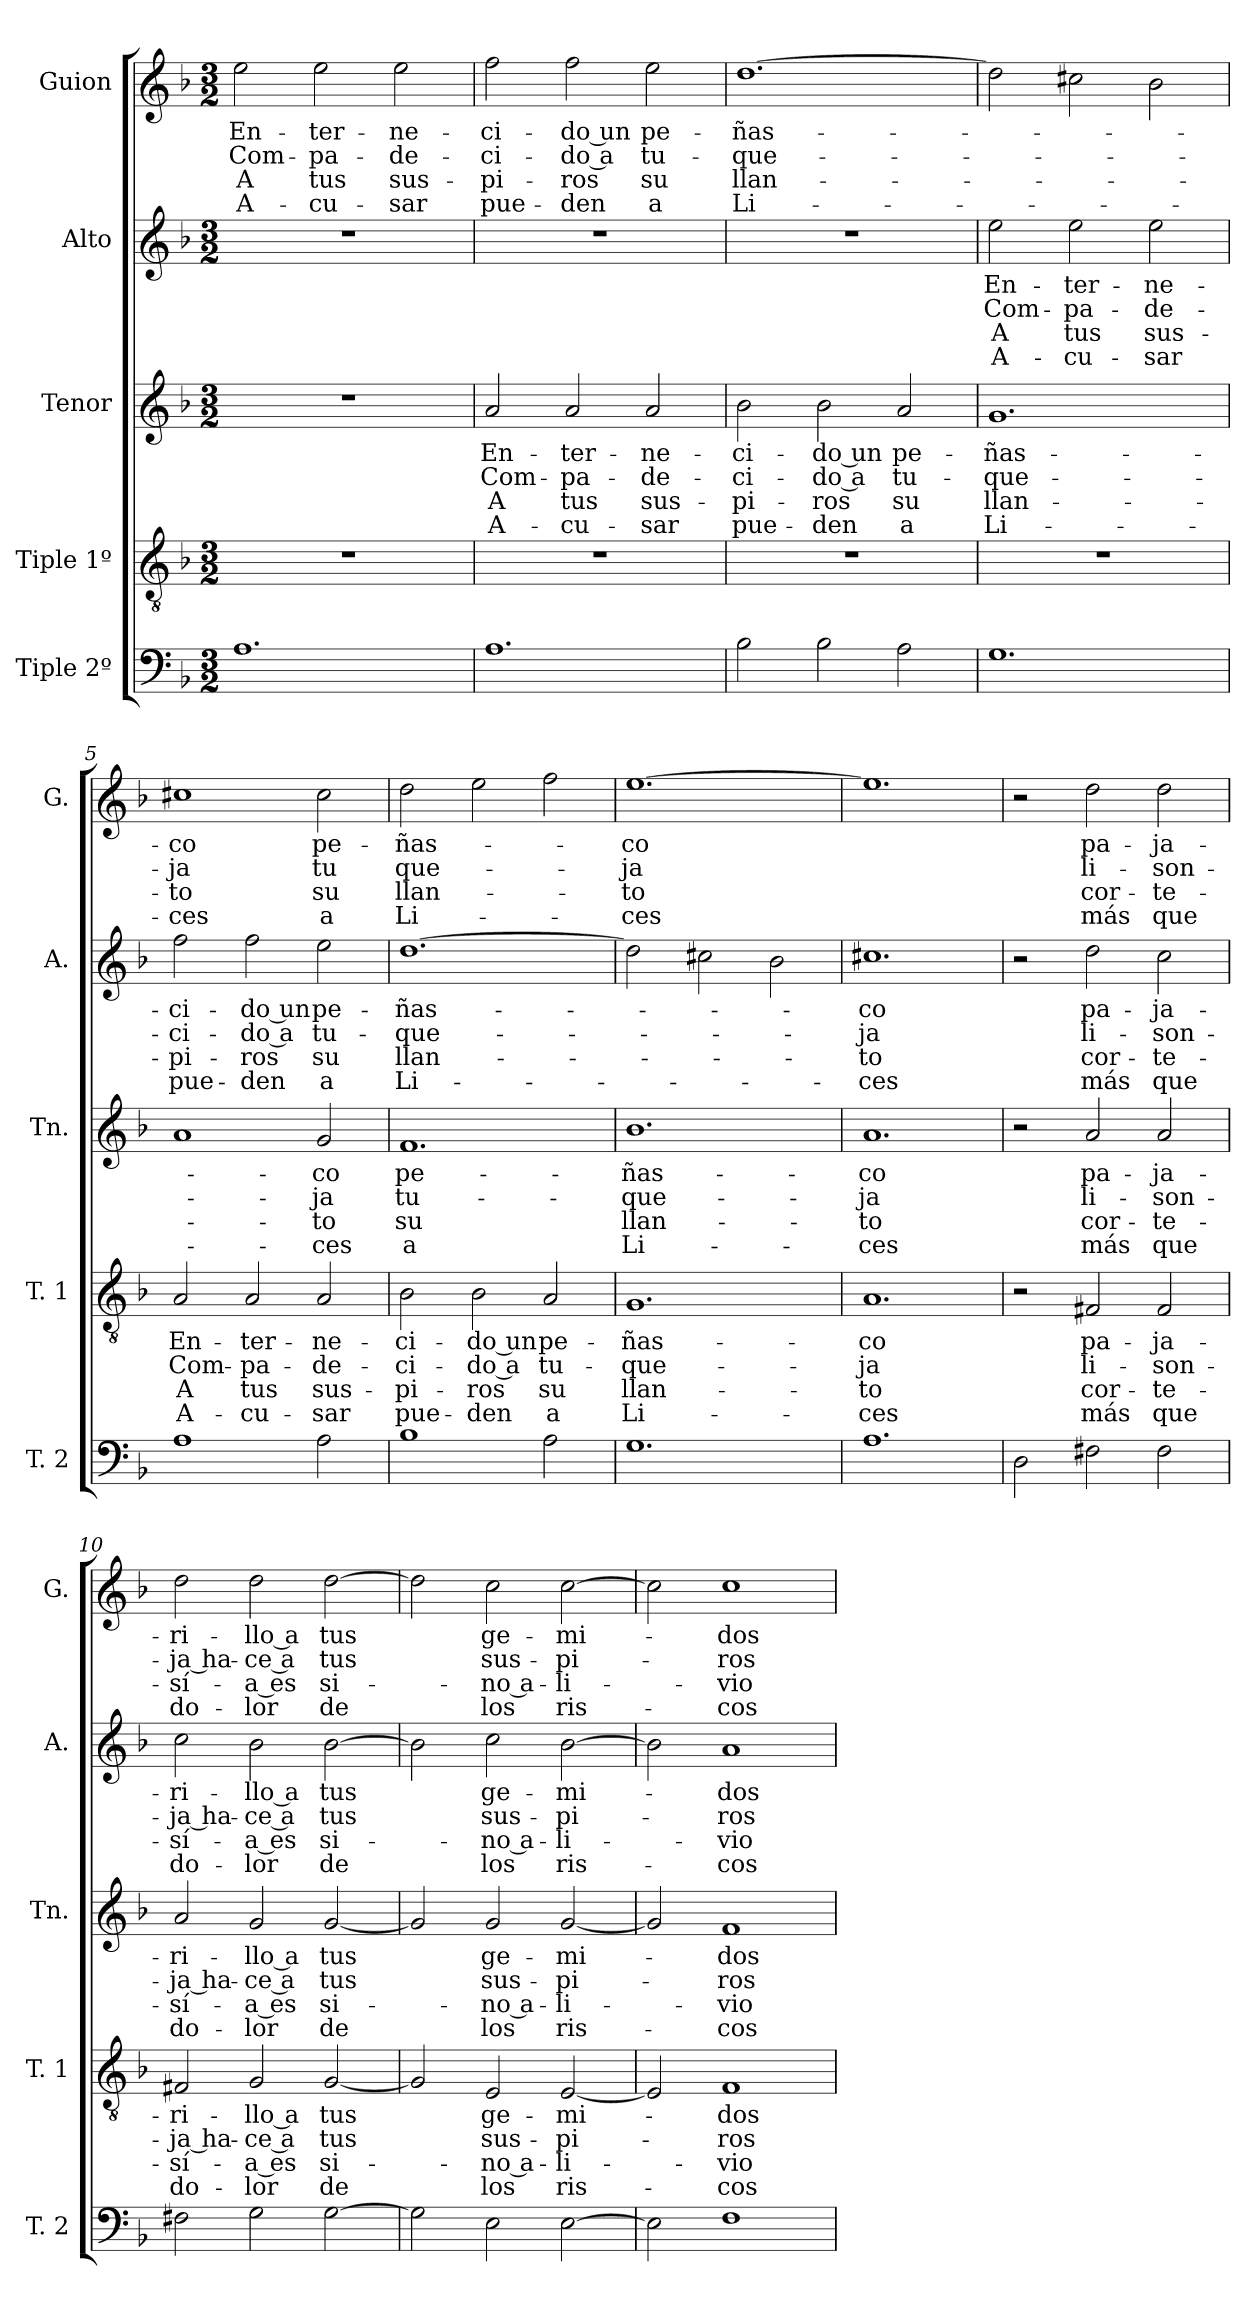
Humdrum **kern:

**kern	**kern	**text	**text	**text	**text	**kern	**text	**text	**text	**text	**kern	**text	**text	**text	**text	**kern	**text	**text	**text	**text
*part5	*part4	*part4	*part4	*part4	*part4	*part3	*part3	*part3	*part3	*part3	*part2	*part2	*part2	*part2	*part2	*part1	*part1	*part1	*part1	*part1
*staff5	*staff4	*staff4	*staff4	*staff4	*staff4	*staff3	*staff3	*staff3	*staff3	*staff3	*staff2	*staff2	*staff2	*staff2	*staff2	*staff1	*staff1	*staff1	*staff1	*staff1
*I"Tiple 2º	*I"Tiple 1º	*	*	*	*	*I"Tenor	*	*	*	*	*I"Alto	*	*	*	*	*I"Guion	*	*	*	*
*I'T. 2	*I'T. 1	*	*	*	*	*I'Tn.	*	*	*	*	*I'A.	*	*	*	*	*I'G.	*	*	*	*
*clefF4	*clefGv2	*	*	*	*	*clefG2	*	*	*	*	*clefG2	*	*	*	*	*clefG2	*	*	*	*
*k[b-]	*k[b-]	*	*	*	*	*k[b-]	*	*	*	*	*k[b-]	*	*	*	*	*k[b-]	*	*	*	*
*M3/2	*M3/2	*	*	*	*	*M3/2	*	*	*	*	*M3/2	*	*	*	*	*M3/2	*	*	*	*
=1	=1	=1	=1	=1	=1	=1	=1	=1	=1	=1	=1	=1	=1	=1	=1	=1	=1	=1	=1	=1
1.A	1.r	.	.	.	.	1.r	.	.	.	.	1.r	.	.	.	.	2ee	En-	Com-	A	A-
.	.	.	.	.	.	.	.	.	.	.	.	.	.	.	.	2ee	-ter-	-pa-	tus	-cu-
.	.	.	.	.	.	.	.	.	.	.	.	.	.	.	.	2ee	-ne-	-de-	sus-	-sar
=2	=2	=2	=2	=2	=2	=2	=2	=2	=2	=2	=2	=2	=2	=2	=2	=2	=2	=2	=2	=2
1.A	1.r	.	.	.	.	2a	En-	Com-	A	A-	1.r	.	.	.	.	2ff	-ci-	-ci-	-pi-	pue-
.	.	.	.	.	.	2a	-ter-	-pa-	tus	-cu-	.	.	.	.	.	2ff	-do un	-do a	-ros	-den
.	.	.	.	.	.	2a	-ne-	-de-	sus-	-sar	.	.	.	.	.	2ee	pe-	tu-	su	a
=3	=3	=3	=3	=3	=3	=3	=3	=3	=3	=3	=3	=3	=3	=3	=3	=3	=3	=3	=3	=3
2B-	1.r	.	.	.	.	2b-	-ci-	-ci-	-pi-	pue-	1.r	.	.	.	.	[1.dd	-ñas-	-que-	llan-	Li-
2B-	.	.	.	.	.	2b-	-do un	-do a	-ros	-den	.	.	.	.	.	.	.	.	.	.
2A	.	.	.	.	.	2a	pe-	tu-	su	a	.	.	.	.	.	.	.	.	.	.
=4	=4	=4	=4	=4	=4	=4	=4	=4	=4	=4	=4	=4	=4	=4	=4	=4	=4	=4	=4	=4
1.G	1.r	.	.	.	.	1.g	-ñas-	-que-	llan-	Li-	2ee	En-	Com-	A	A-	2dd]	.	.	.	.
.	.	.	.	.	.	.	.	.	.	.	2ee	-ter-	-pa-	tus	-cu-	2cc#X	.	.	.	.
.	.	.	.	.	.	.	.	.	.	.	2ee	-ne-	-de-	sus-	-sar	2b-	.	.	.	.
=5	=5	=5	=5	=5	=5	=5	=5	=5	=5	=5	=5	=5	=5	=5	=5	=5	=5	=5	=5	=5
1A	2A	En-	Com-	A	A-	1a	.	.	.	.	2ff	-ci-	-ci-	-pi-	pue-	1cc#X	-co	-ja	-to	-ces
.	2A	-ter-	-pa-	tus	-cu-	.	.	.	.	.	2ff	-do un	-do a	-ros	-den	.	.	.	.	.
2A	2A	-ne-	-de-	sus-	-sar	2g	-co	-ja	-to	-ces	2ee	pe-	tu-	su	a	2cc#	pe-	tu	su	a
=6	=6	=6	=6	=6	=6	=6	=6	=6	=6	=6	=6	=6	=6	=6	=6	=6	=6	=6	=6	=6
1B-	2B-	-ci-	-ci-	-pi-	pue-	1.f	pe-	tu-	su	a	[1.dd	-ñas-	-que-	llan-	Li-	2dd	-ñas-	que-	llan-	Li-
.	2B-	-do un	-do a	-ros	-den	.	.	.	.	.	.	.	.	.	.	2ee	.	.	.	.
2A	2A	pe-	tu-	su	a	.	.	.	.	.	.	.	.	.	.	2ff	.	.	.	.
=7	=7	=7	=7	=7	=7	=7	=7	=7	=7	=7	=7	=7	=7	=7	=7	=7	=7	=7	=7	=7
1.G	1.G	-ñas-	-que-	llan-	Li-	1.b-	-ñas-	-que-	llan-	Li-	2dd]	.	.	.	.	[1.ee	-co	-ja	-to	-ces
.	.	.	.	.	.	.	.	.	.	.	2cc#X	.	.	.	.	.	.	.	.	.
.	.	.	.	.	.	.	.	.	.	.	2b-	.	.	.	.	.	.	.	.	.
=8	=8	=8	=8	=8	=8	=8	=8	=8	=8	=8	=8	=8	=8	=8	=8	=8	=8	=8	=8	=8
1.A	1.A	-co	-ja	-to	-ces	1.a	-co	-ja	-to	-ces	1.cc#X	-co	-ja	-to	-ces	1.ee]	.	.	.	.
=9	=9	=9	=9	=9	=9	=9	=9	=9	=9	=9	=9	=9	=9	=9	=9	=9	=9	=9	=9	=9
2D	2r	.	.	.	.	2r	.	.	.	.	2r	.	.	.	.	2r	.	.	.	.
2F#X	2F#X	pa-	li-	cor-	más	2a	pa-	li-	cor-	más	2dd	pa-	li-	cor-	más	2dd	pa-	li-	cor-	más
2F#	2F#	-ja-	-son-	-te-	que	2a	-ja-	-son-	-te-	que	2cc	-ja-	-son-	-te-	que	2dd	-ja-	-son-	-te-	que
=10	=10	=10	=10	=10	=10	=10	=10	=10	=10	=10	=10	=10	=10	=10	=10	=10	=10	=10	=10	=10
2F#X	2F#X	-ri-	ja ha-	-sí-	do-	2a	-ri-	ja ha-	-sí-	do-	2cc	-ri-	ja ha-	-sí-	do-	2dd	-ri-	ja ha-	-sí-	do-
2G	2G	-llo a	-ce a	-a es	-lor	2g	-llo a	-ce a	-a es	-lor	2b-	-llo a	-ce a	-a es	-lor	2dd	-llo a	-ce a	-a es	-lor
[2G	[2G	tus	tus	si-	de	[2g	tus	tus	si-	de	[2b-	tus	tus	si-	de	[2dd	tus	tus	si-	de
=11	=11	=11	=11	=11	=11	=11	=11	=11	=11	=11	=11	=11	=11	=11	=11	=11	=11	=11	=11	=11
2G]	2G]	.	.	.	.	2g]	.	.	.	.	2b-]	.	.	.	.	2dd]	.	.	.	.
2E	2E	ge-	sus-	no a-	los	2g	ge-	sus-	no a-	los	2cc	ge-	sus-	no a-	los	2cc	ge-	sus-	no a-	los
[2E	[2E	-mi-	-pi-	-li-	ris-	[2g	-mi-	-pi-	-li-	ris-	[2b-	-mi-	-pi-	-li-	ris-	[2cc	-mi-	-pi-	-li-	ris-
=12	=12	=12	=12	=12	=12	=12	=12	=12	=12	=12	=12	=12	=12	=12	=12	=12	=12	=12	=12	=12
2E]	2E]	.	.	.	.	2g]	.	.	.	.	2b-]	.	.	.	.	2cc]	.	.	.	.
1F	1F	-dos	-ros	-vio	-cos	1f	-dos	-ros	-vio	-cos	1a	-dos	-ros	-vio	-cos	1cc	-dos	-ros	-vio	-cos
=	=	=	=	=	=	=	=	=	=	=	=	=	=	=	=	=	=	=	=	=
*-	*-	*-	*-	*-	*-	*-	*-	*-	*-	*-	*-	*-	*-	*-	*-	*-	*-	*-	*-	*-
